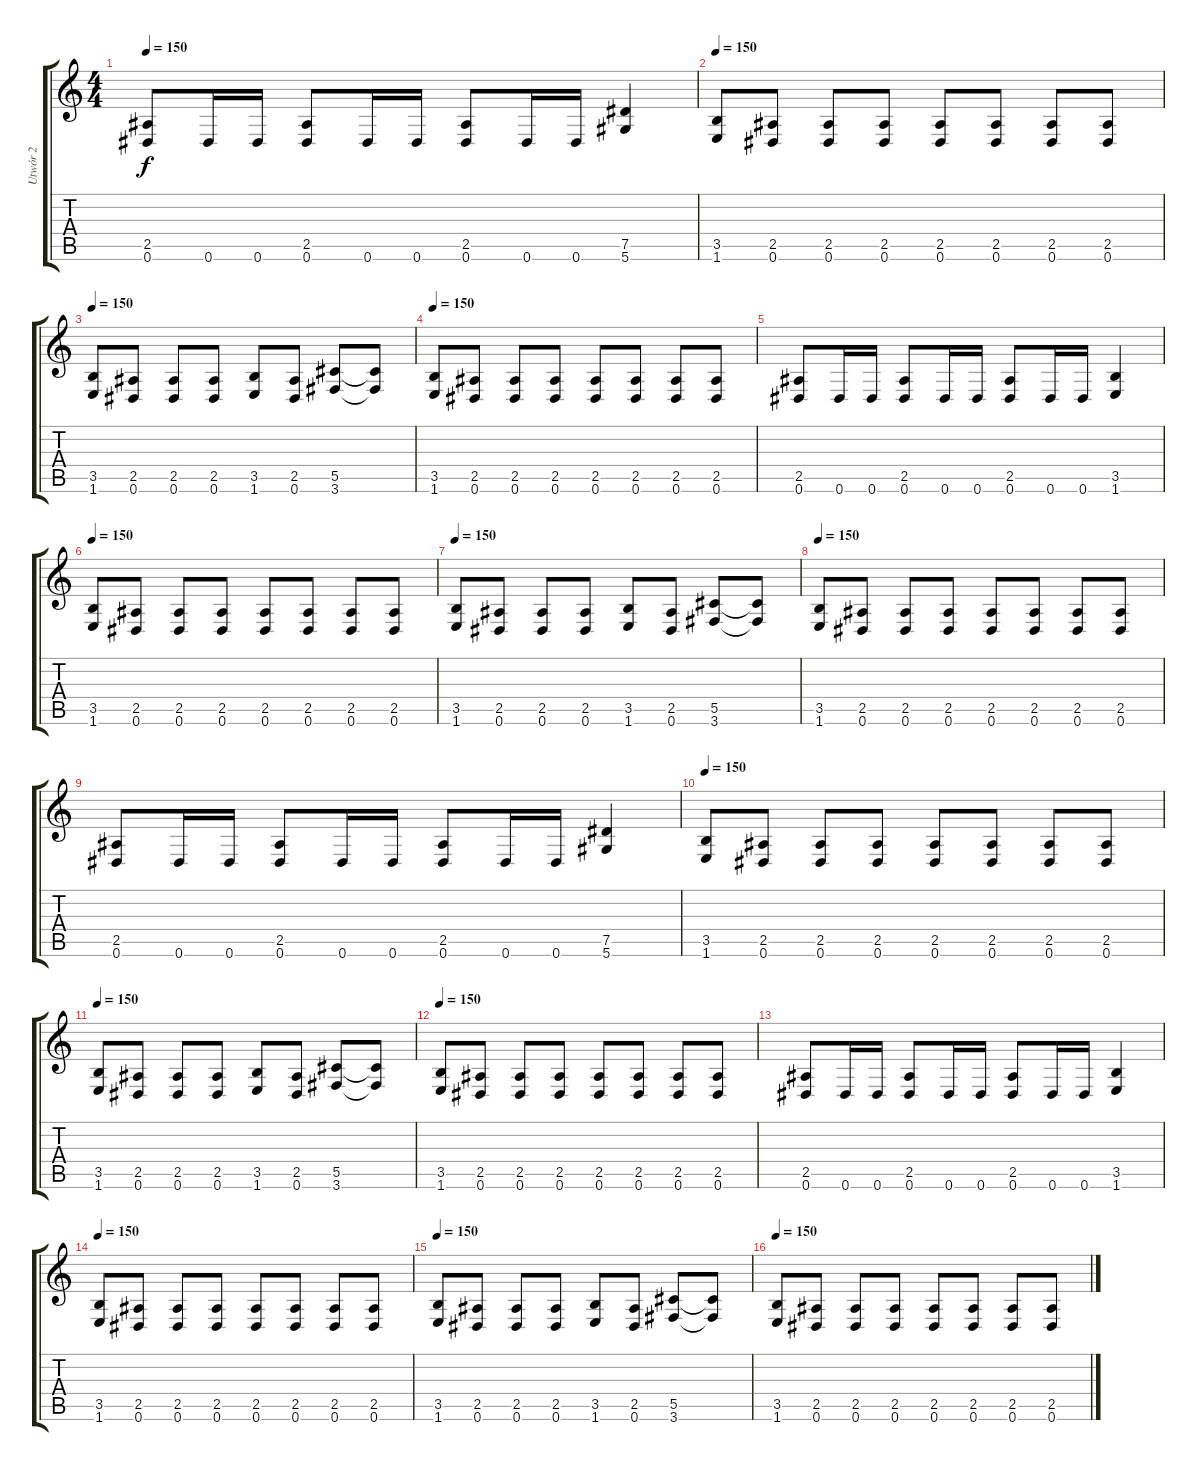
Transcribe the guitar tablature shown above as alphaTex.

\track ("Utwór 2" "Utwór 2") {instrument distortionguitar}
\staff {score tabs}
\tuning (Eb4 Bb3 Gb3 Db3 Ab2 Eb2) {hide}
\ts (4 4)
\tempo 150
\clef g2
\ks c
(2.5 0.6).8{dy f} 0.6.16 0.6.16 (2.5 0.6).8 0.6.16 0.6.16 (2.5 0.6).8 0.6.16 0.6.16 (7.5 5.6).4 |
\tempo 150
(3.5 1.6).8 (2.5 0.6).8 (2.5 0.6).8 (2.5 0.6).8 (2.5 0.6).8 (2.5 0.6).8 (2.5 0.6).8 (2.5 0.6).8 |
\tempo 150
(3.5 1.6).8 (2.5 0.6).8 (2.5 0.6).8 (2.5 0.6).8 (3.5 1.6).8 (2.5 0.6).8 (5.5 3.6).8 (5.5{t} 3.6{t}).8 |
\tempo 150
(3.5 1.6).8 (2.5 0.6).8 (2.5 0.6).8 (2.5 0.6).8 (2.5 0.6).8 (2.5 0.6).8 (2.5 0.6).8 (2.5 0.6).8 |
(2.5 0.6).8 0.6.16 0.6.16 (2.5 0.6).8 0.6.16 0.6.16 (2.5 0.6).8 0.6.16 0.6.16 (3.5 1.6).4 |
\tempo 150
(3.5 1.6).8 (2.5 0.6).8 (2.5 0.6).8 (2.5 0.6).8 (2.5 0.6).8 (2.5 0.6).8 (2.5 0.6).8 (2.5 0.6).8 |
\tempo 150
(3.5 1.6).8 (2.5 0.6).8 (2.5 0.6).8 (2.5 0.6).8 (3.5 1.6).8 (2.5 0.6).8 (5.5 3.6).8 (5.5{t} 3.6{t}).8 |
\tempo 150
(3.5 1.6).8 (2.5 0.6).8 (2.5 0.6).8 (2.5 0.6).8 (2.5 0.6).8 (2.5 0.6).8 (2.5 0.6).8 (2.5 0.6).8 |
(2.5 0.6).8 0.6.16 0.6.16 (2.5 0.6).8 0.6.16 0.6.16 (2.5 0.6).8 0.6.16 0.6.16 (7.5 5.6).4 |
\tempo 150
(3.5 1.6).8 (2.5 0.6).8 (2.5 0.6).8 (2.5 0.6).8 (2.5 0.6).8 (2.5 0.6).8 (2.5 0.6).8 (2.5 0.6).8 |
\tempo 150
(3.5 1.6).8 (2.5 0.6).8 (2.5 0.6).8 (2.5 0.6).8 (3.5 1.6).8 (2.5 0.6).8 (5.5 3.6).8 (5.5{t} 3.6{t}).8 |
\tempo 150
(3.5 1.6).8 (2.5 0.6).8 (2.5 0.6).8 (2.5 0.6).8 (2.5 0.6).8 (2.5 0.6).8 (2.5 0.6).8 (2.5 0.6).8 |
(2.5 0.6).8 0.6.16 0.6.16 (2.5 0.6).8 0.6.16 0.6.16 (2.5 0.6).8 0.6.16 0.6.16 (3.5 1.6).4 |
\tempo 150
(3.5 1.6).8 (2.5 0.6).8 (2.5 0.6).8 (2.5 0.6).8 (2.5 0.6).8 (2.5 0.6).8 (2.5 0.6).8 (2.5 0.6).8 |
\tempo 150
(3.5 1.6).8 (2.5 0.6).8 (2.5 0.6).8 (2.5 0.6).8 (3.5 1.6).8 (2.5 0.6).8 (5.5 3.6).8 (5.5{t} 3.6{t}).8 |
\tempo 150
(3.5 1.6).8 (2.5 0.6).8 (2.5 0.6).8 (2.5 0.6).8 (2.5 0.6).8 (2.5 0.6).8 (2.5 0.6).8 (2.5 0.6).8
